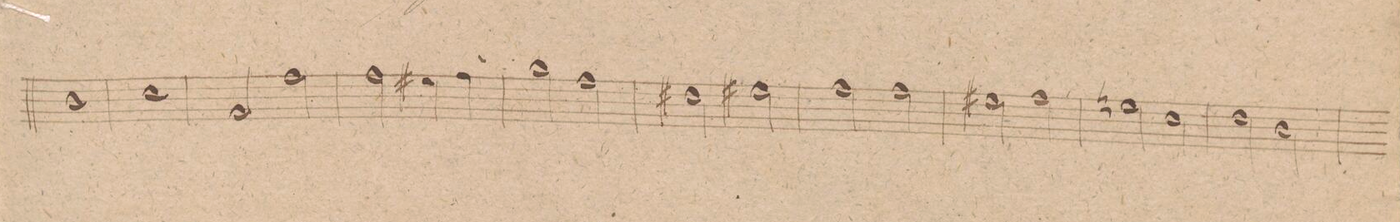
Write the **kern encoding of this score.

**kern	**dynam
*I"Fagotto. 2do	*
*clefF4	*
*k[]	*
*met(c|)	*
*M2/2	*
1D	.
=17	=17
1E	.
=18	=18
2AA/	.
2A\	.
=19	=19
2A\	.
4G#X\	.
4A\	.
=20	=20
2B\	.
2A\	.
=21	=21
2F#X\	.
2G#X\	.
=22	=22
2A\	.
2A\	.
=23	=23
2G#X\	.
2A\	.
=24	=24
2Gn\	.
2E\	.
=25	=25
2F\	.
2D\	.
=26	=26
*-	*-
